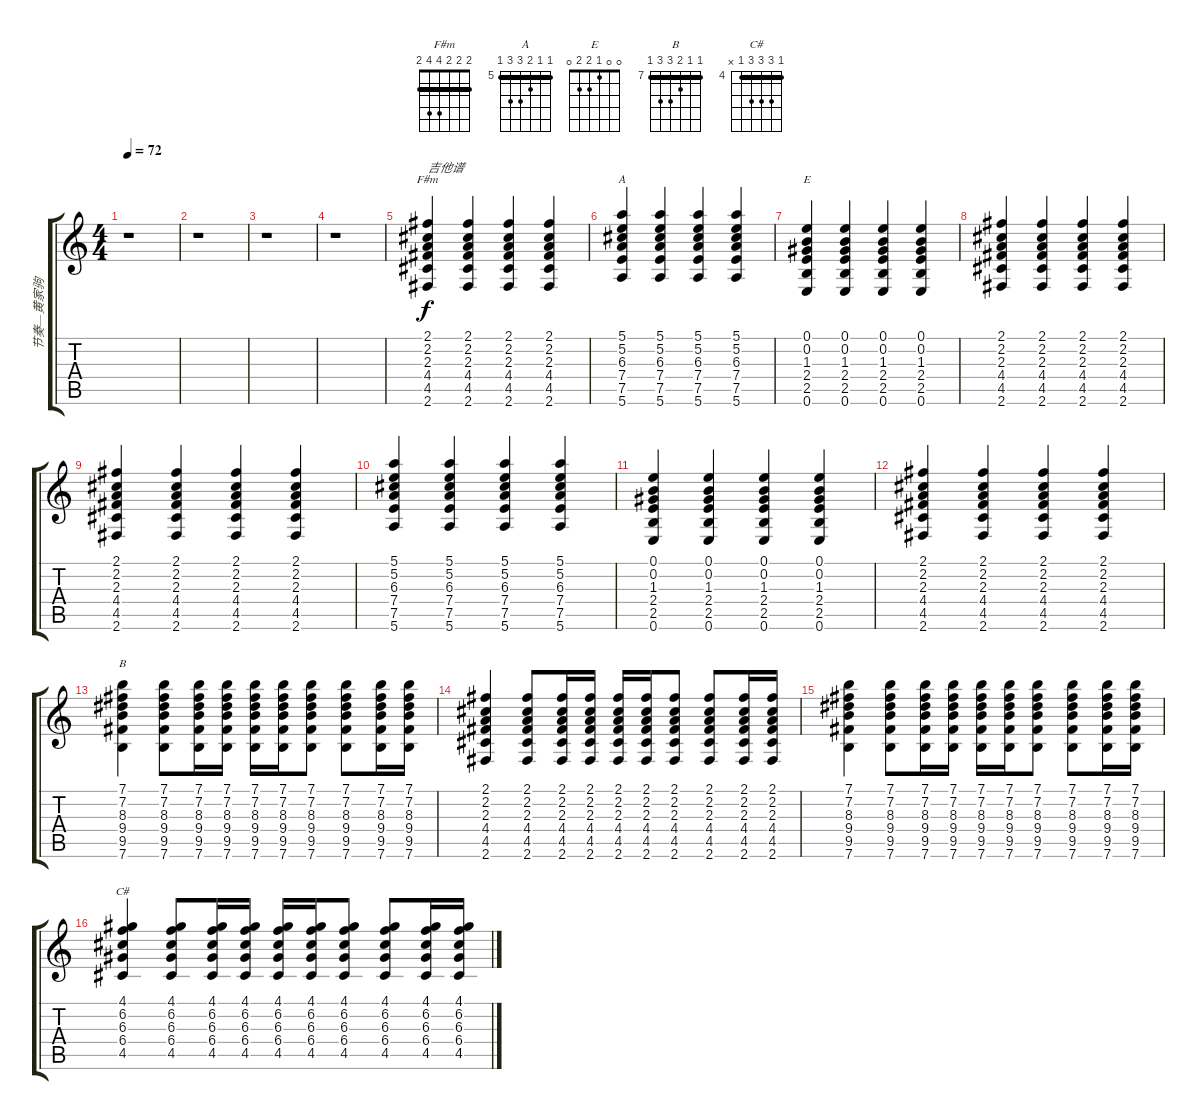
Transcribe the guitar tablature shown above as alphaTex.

\track ("节奏—黄家驹" "节奏—黄家驹") {instrument acousticguitarsteel}
\staff {score tabs}
\tuning (E4 B3 G3 D3 A2 E2) {hide}
\chord ("F#m" 2 2 2 4 4 2) {barre 2}
\chord ("A" 5 5 6 7 7 5) {firstfret 5 barre 5}
\chord ("E" 0 0 1 2 2 0)
\chord ("B" 7 7 8 9 9 7) {firstfret 7 barre 7}
\chord ("C#" 4 6 6 6 4 x) {firstfret 4 barre 4}
\ts (4 4)
\tempo 72
\clef g2
\ks c
r.1{dy f instrument acousticguitarsteel} |
r.1 |
r.1 |
r.1 |
(2.1 2.2 2.3 4.4 4.5 2.6).4{ch "F#m" txt "吉他谱"} (2.1 2.2 2.3 4.4 4.5 2.6).4 (2.1 2.2 2.3 4.4 4.5 2.6).4 (2.1 2.2 2.3 4.4 4.5 2.6).4 |
(5.1 5.2 6.3 7.4 7.5 5.6).4{ch "A"} (5.1 5.2 6.3 7.4 7.5 5.6).4 (5.1 5.2 6.3 7.4 7.5 5.6).4 (5.1 5.2 6.3 7.4 7.5 5.6).4 |
(0.1 0.2 1.3 2.4 2.5 0.6).4{ch "E"} (0.1 0.2 1.3 2.4 2.5 0.6).4 (0.1 0.2 1.3 2.4 2.5 0.6).4 (0.1 0.2 1.3 2.4 2.5 0.6).4 |
(2.1 2.2 2.3 4.4 4.5 2.6).4 (2.1 2.2 2.3 4.4 4.5 2.6).4 (2.1 2.2 2.3 4.4 4.5 2.6).4 (2.1 2.2 2.3 4.4 4.5 2.6).4 |
(2.1 2.2 2.3 4.4 4.5 2.6).4 (2.1 2.2 2.3 4.4 4.5 2.6).4 (2.1 2.2 2.3 4.4 4.5 2.6).4 (2.1 2.2 2.3 4.4 4.5 2.6).4 |
(5.1 5.2 6.3 7.4 7.5 5.6).4 (5.1 5.2 6.3 7.4 7.5 5.6).4 (5.1 5.2 6.3 7.4 7.5 5.6).4 (5.1 5.2 6.3 7.4 7.5 5.6).4 |
(0.1 0.2 1.3 2.4 2.5 0.6).4 (0.1 0.2 1.3 2.4 2.5 0.6).4 (0.1 0.2 1.3 2.4 2.5 0.6).4 (0.1 0.2 1.3 2.4 2.5 0.6).4 |
(2.1 2.2 2.3 4.4 4.5 2.6).4 (2.1 2.2 2.3 4.4 4.5 2.6).4 (2.1 2.2 2.3 4.4 4.5 2.6).4 (2.1 2.2 2.3 4.4 4.5 2.6).4 |
(7.1 7.2 8.3 9.4 9.5 7.6).4{ch "B"} (7.1 7.2 8.3 9.4 9.5 7.6).8 (7.1 7.2 8.3 9.4 9.5 7.6).16 (7.1 7.2 8.3 9.4 9.5 7.6).16 (7.1 7.2 8.3 9.4 9.5 7.6).16 (7.1 7.2 8.3 9.4 9.5 7.6).16 (7.1 7.2 8.3 9.4 9.5 7.6).8 (7.1 7.2 8.3 9.4 9.5 7.6).8 (7.1 7.2 8.3 9.4 9.5 7.6).16 (7.1 7.2 8.3 9.4 9.5 7.6).16 |
(2.1 2.2 2.3 4.4 4.5 2.6).4 (2.1 2.2 2.3 4.4 4.5 2.6).8 (2.1 2.2 2.3 4.4 4.5 2.6).16 (2.1 2.2 2.3 4.4 4.5 2.6).16 (2.1 2.2 2.3 4.4 4.5 2.6).16 (2.1 2.2 2.3 4.4 4.5 2.6).16 (2.1 2.2 2.3 4.4 4.5 2.6).8 (2.1 2.2 2.3 4.4 4.5 2.6).8 (2.1 2.2 2.3 4.4 4.5 2.6).16 (2.1 2.2 2.3 4.4 4.5 2.6).16 |
(7.1 7.2 8.3 9.4 9.5 7.6).4 (7.1 7.2 8.3 9.4 9.5 7.6).8 (7.1 7.2 8.3 9.4 9.5 7.6).16 (7.1 7.2 8.3 9.4 9.5 7.6).16 (7.1 7.2 8.3 9.4 9.5 7.6).16 (7.1 7.2 8.3 9.4 9.5 7.6).16 (7.1 7.2 8.3 9.4 9.5 7.6).8 (7.1 7.2 8.3 9.4 9.5 7.6).8 (7.1 7.2 8.3 9.4 9.5 7.6).16 (7.1 7.2 8.3 9.4 9.5 7.6).16 |
(4.1 6.2 6.3 6.4 4.5).4{ch "C#"} (4.1 6.2 6.3 6.4 4.5).8 (4.1 6.2 6.3 6.4 4.5).16 (4.1 6.2 6.3 6.4 4.5).16 (4.1 6.2 6.3 6.4 4.5).16 (4.1 6.2 6.3 6.4 4.5).16 (4.1 6.2 6.3 6.4 4.5).8 (4.1 6.2 6.3 6.4 4.5).8 (4.1 6.2 6.3 6.4 4.5).16 (4.1 6.2 6.3 6.4 4.5).16
